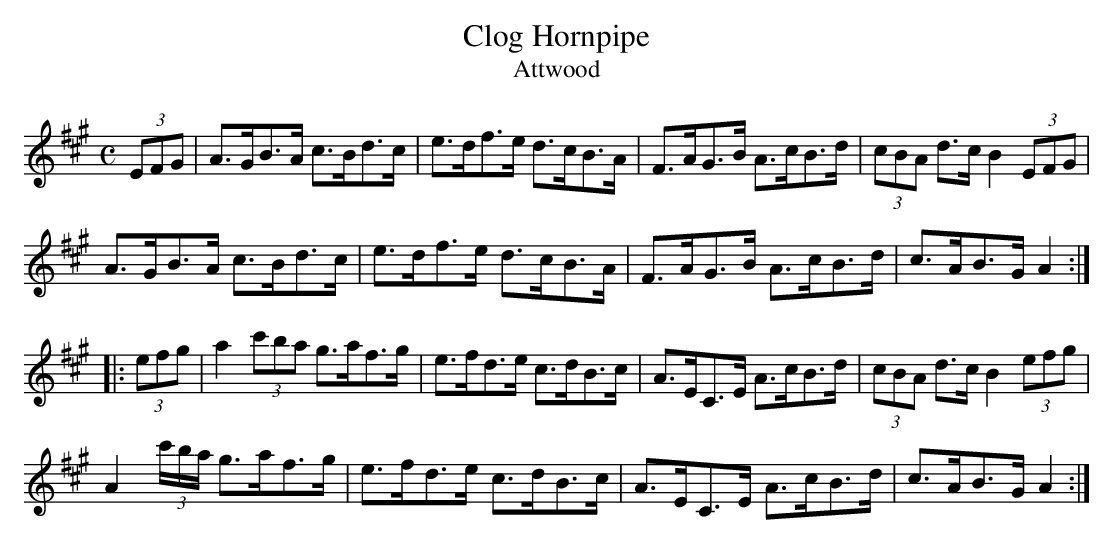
X:1
T:Clog Hornpipe
T:Attwood
M:C
L:1/8
K:A
(3EFG|A>GB>A c>Bd>c|e>df>e d>cB>A|F>AG>B A>cB>d|(3cBA d>c B2 (3EFG|
A>GB>A c>Bd>c|e>df>e d>cB>A|F>AG>B A>cB>d|c>AB>G A2:|
|:(3efg|a2 (3c'ba g>af>g|e>fd>e c>dB>c|A>EC>E A>cB>d|(3cBA d>c B2 (3efg|
A2 (3c'/b/a/ g>af>g|e>fd>e c>dB>c|A>EC>E A>cB>d|c>AB>G A2:|]
